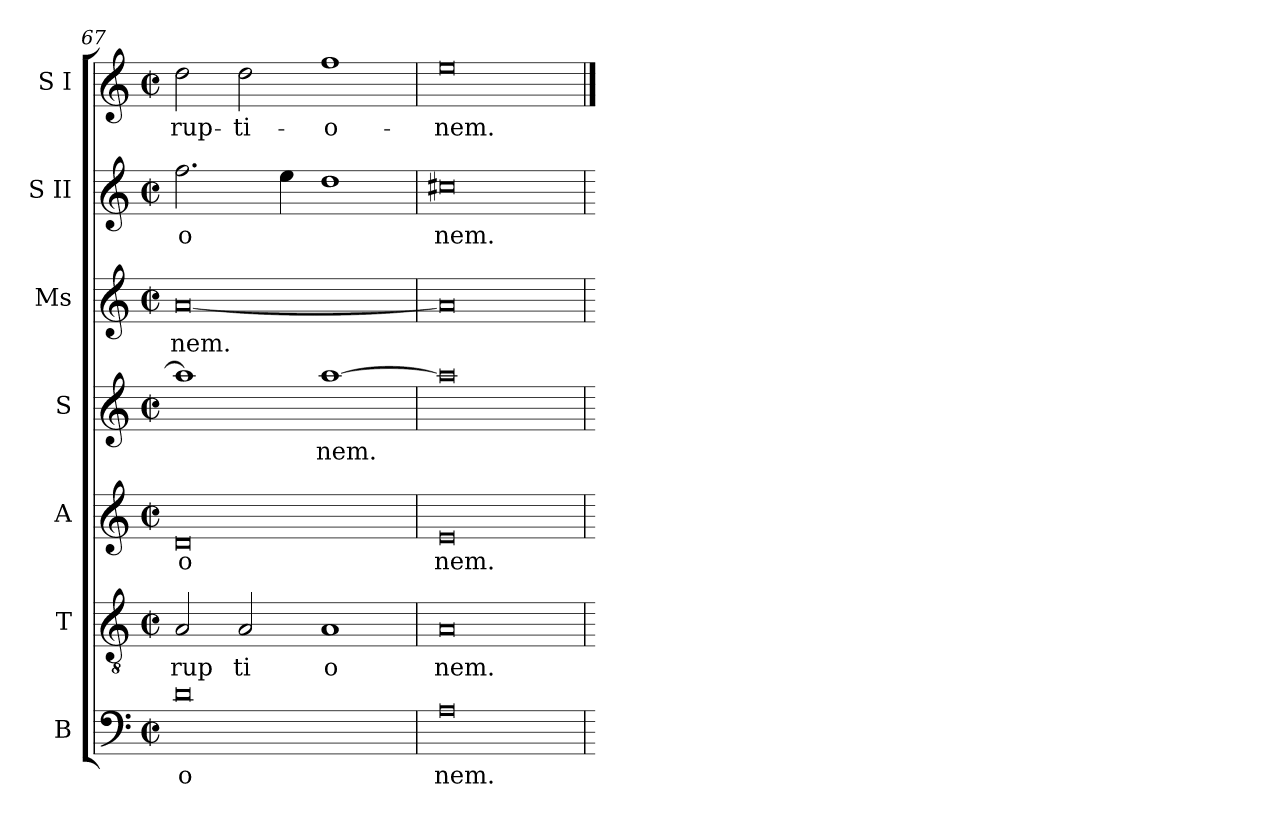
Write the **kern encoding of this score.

**kern	**text	**kern	**text	**kern	**text	**kern	**text	**kern	**text	**kern	**text	**kern	**text
*part7	*part7	*part6	*part6	*part5	*part5	*part4	*part4	*part3	*part3	*part2	*part2	*part1	*part1
*staff7	*staff7	*staff6	*staff6	*staff5	*staff5	*staff4	*staff4	*staff3	*staff3	*staff2	*staff2	*staff1	*staff1
*I"B	*	*I"T	*	*I"A	*	*I"S	*	*I"Ms	*	*I"S II	*	*I"S I	*
*clefF4	*	*clefGv2	*	*clefG2	*	*clefG2	*	*clefG2	*	*clefG2	*	*clefG2	*
*M2/2	*	*M2/2	*	*M2/2	*	*M2/2	*	*M2/2	*	*M2/2	*	*M2/2	*
*met(c|)	*	*met(c|)	*	*met(c|)	*	*met(c|)	*	*met(c|)	*	*met(c|)	*	*met(c|)	*
=67	=67	=67	=67	=67	=67	=67	=67	=67	=67	=67	=67	=67	=67
!	!LO:LY:b:cj	!	!LO:LY:b:cj	!	!LO:LY:b:cj	!	!	!	!LO:LY:b	!	!LO:LY:b:cj	!	!LO:LY:b:cj
0d	o	2A/	rup	0d	o	1aa]	.	[<0a	nem.	2.ff\	o	2dd\	-rup-
!	!	!	!LO:LY:b:cj	!	!	!	!	!	!	!	!	!	!LO:LY:b:cj
.	.	2A/	ti	.	.	.	.	.	.	.	.	2dd\	-ti-
.	.	.	.	.	.	.	.	.	.	4ee\	.	.	.
!	!	!	!LO:LY:b:cj	!	!	!	!LO:LY:b	!	!	!	!	!	!LO:LY:b:cj
.	.	1A	o	.	.	[>1aa	nem.	.	.	1dd	.	1ff	-o-
=68	=68	=68	=68	=68	=68	=68	=68	=68	=68	=68	=68	=68	=68
!	!LO:LY:b:cj	!	!LO:LY:b:cj	!	!LO:LY:b:cj	!	!	!	!	!	!LO:LY:b:cj	!	!LO:LY:b:cj
0A	nem.	0A	nem.	0e	nem.	0aa]	.	0a]	.	0cc#X	nem.	0ee	-nem.
=	==	=	==	=	==	=	==	=	==	=	==	==	==
*-	*-	*-	*-	*-	*-	*-	*-	*-	*-	*-	*-	*-	*-
